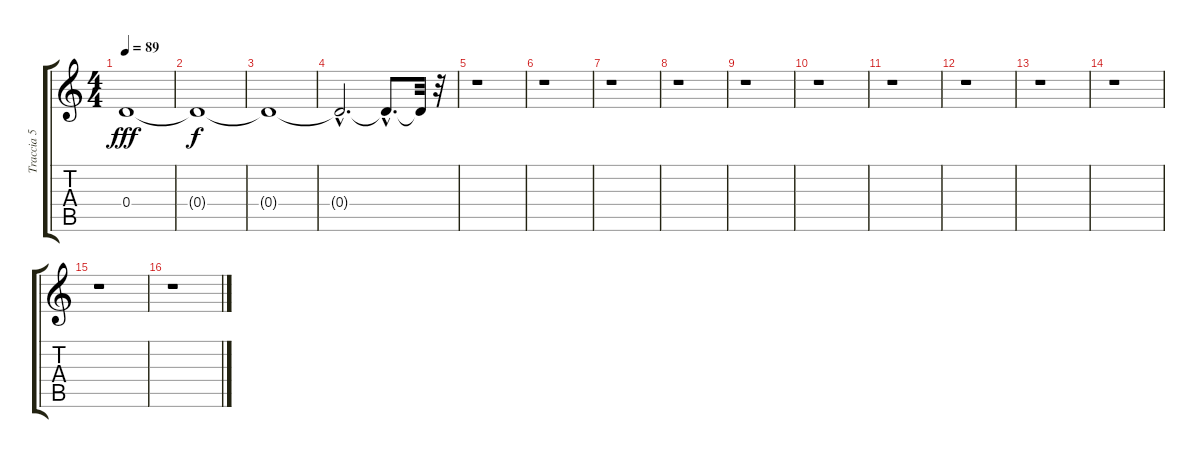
\track ("Traccia 5" "Traccia 5") {instrument overdrivenguitar}
\staff {score tabs}
\tuning (E4 B3 G3 D3 A2 E2) {hide}
\ts (4 4)
\tempo 89
\clef g2
\ks c
0.4.1{dy fff instrument overdrivenguitar} |
0.4{t}.1{dy f} |
0.4{t}.1 |
0.4{hac t}.2{d} 0.4{hac t}.8{d} 0.4{t}.32 r.32 |
r.1 |
r.1 |
r.1 |
r.1 |
r.1 |
r.1 |
r.1 |
r.1 |
r.1 |
r.1 |
r.1 |
r.1
